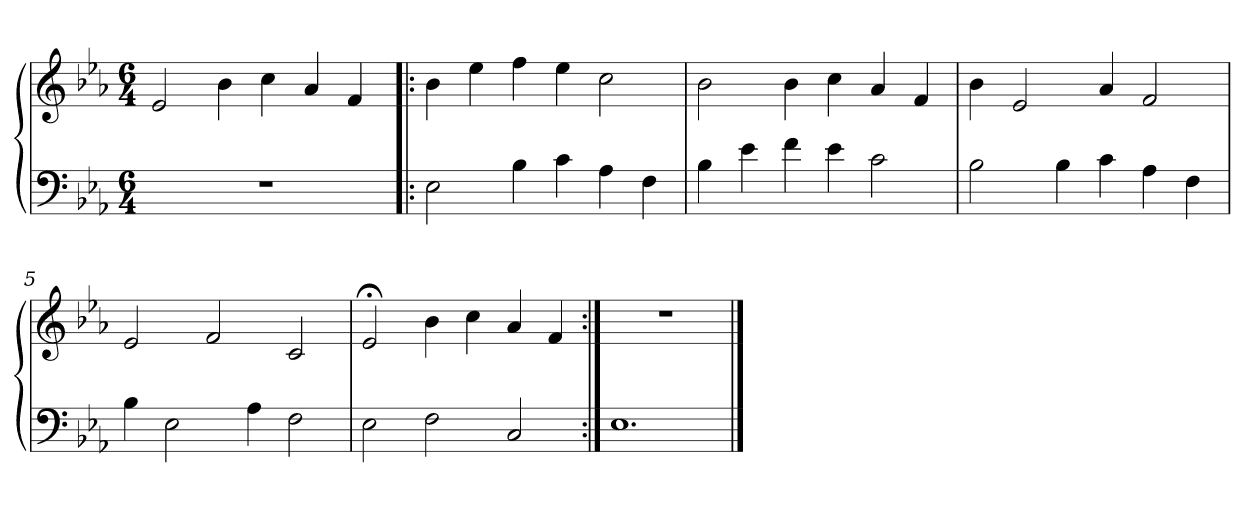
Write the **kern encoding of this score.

**kern	**kern
*part2	*part1
*staff2	*staff1
*clefF4	*clefG2
*k[b-e-a-]	*k[b-e-a-]
*E-:	*E-:
*M6/4	*M6/4
=1	=1
1.r	2e-/
.	4b-\
.	4cc\
.	4a-/
.	4f/
=2!|:	=2!|:
2E-\	4b-\
.	4ee-\
4B-\	4ff\
4c\	4ee-\
4A-\	2cc\
4F\	.
=3	=3
4B-\	2b-\
4e-\	.
4f\	4b-\
4e-\	4cc\
2c\	4a-/
.	4f/
!!LO:LB:g=z
=4	=4
2B-\	4b-\
.	2e-/
4B-\	.
4c\	4a-/
4A-\	2f/
4F\	.
=5	=5
4B-\	2e-/
2E-\	.
.	2f/
4A-\	.
2F\	2c/
=6	=6
2E-\	2e-;</
2F\	4b-\
.	4cc\
2C/	4a-/
.	4f/
=7:|!	=7:|!
1.E-	1.r
==	==
*-	*-
